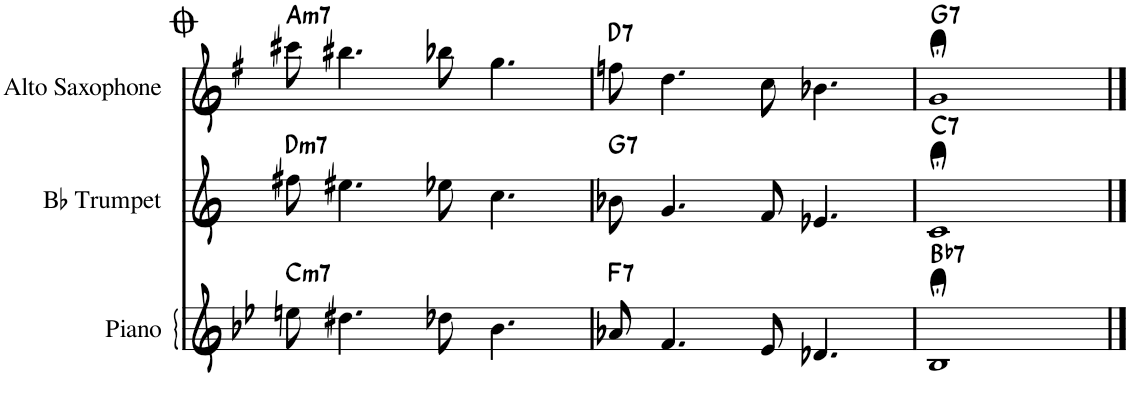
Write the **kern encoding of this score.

**kern	**harte	**kern	**harte	**kern	**harte
*part3	*part3	*part2	*part2	*part1	*part1
*staff3	*	*staff2	*	*staff1	*
*I"Piano	*	*I"Bb Trumpet	*	*I"Alto Saxophone	*
*I'Pno.	*	*I'Bb Tpt.	*	*I'A. Sax.	*
!!LO:PB:g=z
*clefG2	*	*clefG2	*	*clefG2	*
*	*	*Trd1c2	*	*Trd5c9	*
*k[b-e-]	*	*k[]	*	*k[f#]	*
*M4/4	*	*M4/4	*	*M4/4	*
=1	=1	=1	=1	=1	=1
!	!LO:H:kt=m7	!	!LO:H:kt=m7	!	!LO:H:kt=m7
8een\	C:min7	8ff#X\	D:min7	8ccc#X\	A:min7
4.dd#X\	.	4.ee#X\	.	4.bb#X\	.
8dd-X\	.	8ee-X\	.	8bb-X\	.
4.b-\	.	4.cc\	.	4.gg\	.
=2	=2	=2	=2	=2	=2
!	!LO:H:kt=7	!	!LO:H:kt=7	!	!LO:H:kt=7
8a-X/	F:7	8b-X\	G:7	8ffn\	D:7
4.f/	.	4.g/	.	4.dd\	.
8e-/	.	8f/	.	8cc\	.
4.d-X/	.	4.e-X/	.	4.b-X\	.
=3	=3	=3	=3	=3	=3
!	!LO:H:kt=7	!	!LO:H:kt=7	!	!LO:H:kt=7
1B-;<	Bb:7	1c;<	C:7	1g;<	G:7
==	==	==	==	==	==
*-	*-	*-	*-	*-	*-
